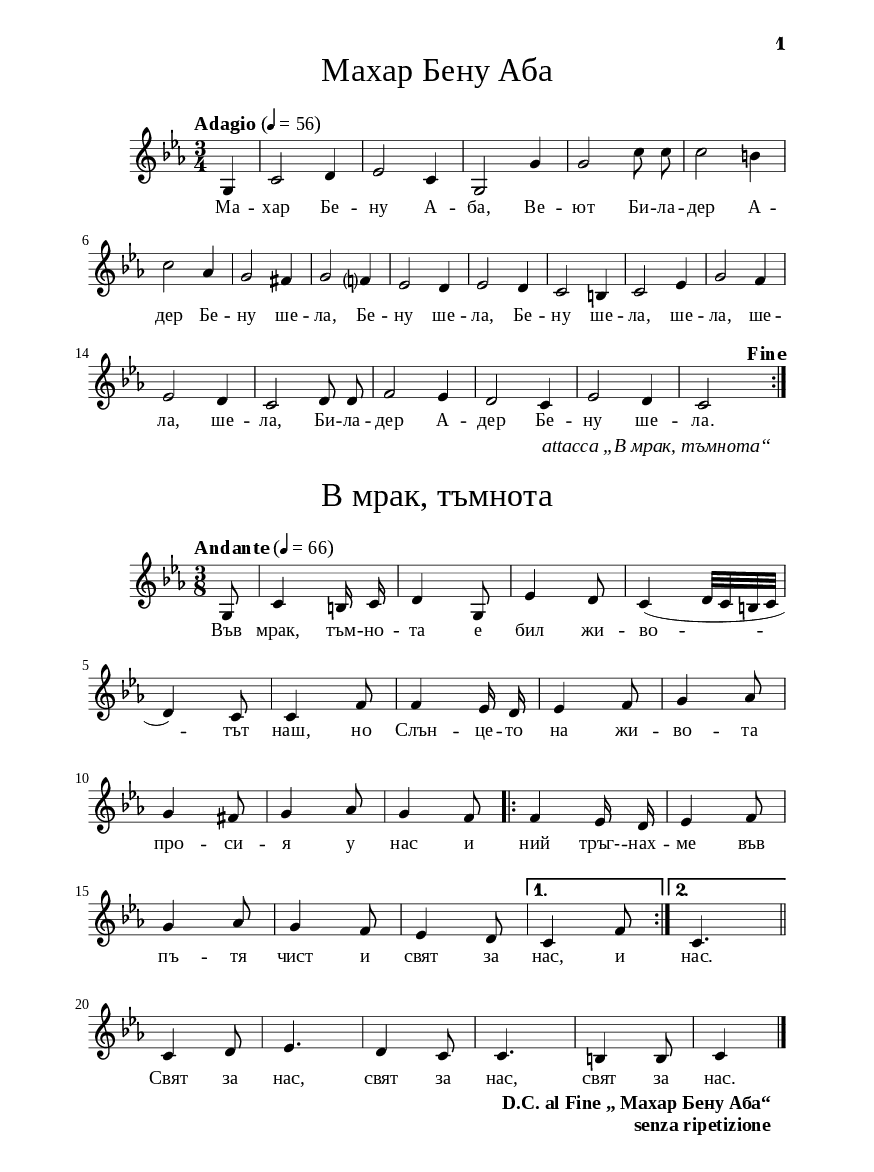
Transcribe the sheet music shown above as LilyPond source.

\version "2.24.4"

% include paper part and global functions
\include "include/globals.ily"

\bookpart {
  \label #'ref080
  \tocItem \markup "Махар Бену Аба"
  \paper {
    print-all-headers = ##t
    print-page-number = ##t
    print-first-page-number = ##t


    % put page numbers on the top and change the font style.
    oddHeaderMarkup = \markup
    \fill-line {
      ""
      \unless \on-first-page-of-part \fromproperty #'header:instrument
      \if \should-print-page-number \abs-fontsize #7 { \number \fromproperty #'page:page-number-string }
    }
    %% evenHeaderMarkup would inherit the value of
    %% oddHeaderMarkup if it were not defined here
    evenHeaderMarkup = \markup
    \fill-line {
      \if \should-print-page-number \abs-fontsize #7 { \number \fromproperty #'page:page-number-string }
      \unless \on-first-page-of-part \fromproperty #'header:instrument
      ""
    }

    oddFooterMarkup = \markup ""

    evenFooterMarkup = ""
    left-margin = 1.5\cm
    right-margin = 1.5\cm
    top-margin = 1\cm
    bottom-margin = 1.2\cm
    ragged-bottom = ##t % do not spread the staves to fill the whole vertical space
    top-markup-spacing.basic-distance = 0\mm % margin between page number and system for the first page
    top-system-spacing.basic-distance = 10\mm % margin between page number and system for the other pages

    % change distance between staves
    system-system-spacing =
    #'((basic-distance . 14.5)
       (minimum-distance . 6)
       (padding . 1)
       (stretchability . 12))
  }
  \score {
    \include "include/score-layout.ily"

    \new Voice \relative c' {
      \clef treble
      \key c \minor
      \time 3/4
      \tempoFunc "Adagio" 4 "56"

      \autoBeamOff

      \partial 4

      \repeat volta 2 {
        g4 | c2 d4 | es2 c 4 |  g2 g'4 | g2 c8 c8 | c2 b4 |\break  c2 as4 |


        g2 fis4 |g2 f?4 | es2 d4 |  es2 d4 | c2 b4 | c2 es4 | g2 f4 | \break

        es2 d4 | c2 d8 d | f2 es4 | d2 c4 | es2 d4 | \tempo "          Fine" c2
      }

    }

    \addlyrics {
      Ма -- хар Бе -- ну А -- ба, Ве -- ют
      Би -- ла -- дер А -- дер Бе -- ну ше -- ла,
      Бе -- ну ше -- ла, Бе -- ну ше -- ла,
      ше -- ла, ше -- ла, ше -- ла,
      Би -- ла -- дер А -- дер Бе -- ну ше -- ла.
    }

    \header {
      title = \titleFunc #'ref_desc_10 "Махар Бену Аба" "Mahar Benu Aba"
    }

    \midi{}

  } % score

  \markup \huge \italic \dc-one-nobold "attacca „В мрак, тъмнота“"

  \label #'ref080_1
  \tocItem \markup "В мрак, тъмнота"


  \score {
    \include "include/score-layout.ily"
    \new Voice \absolute {
      \clef treble
      \key c \minor
      \time 3/8
      \tempoFunc "Andante" 4 "66"

      \partial 8

      g8  | c'4 \autoBeamOff b16 c' | \autoBeamOn d'4 g8 | es'4 d'8 |  c'4 ( d'32 c' b c'  | \break

      d'4 ) c'8 | c'4 f'8 |  \autoBeamOff f'4 es'16 d' | es'4 f'8 | g'4 as'8 |\break

      g'4 fis'8 | g'4 as'8 | g'4 f'8 |   \repeat volta 2 {
        f'4 es'16 d' |  es'4 f'8 | \break

        g'4 as'8 | g'4 f'8 | es'4 d'8
      }  \alternative { { c'4 f'8 } {  c'4. } } \bar "||"  \break  |

      c'4 d'8 |  es'4. |  d'4 c'8 | c'4. | b4 b8 | c'4  \bar "|."
    }

    \addlyrics {
      Във мрак, тъм
      -- но -- та е бил жи -- во -- тът наш, но Слън
      -- це -- то на жи -- во -- та про -- си -- я у
      нас и ний "тръг-" -- нах -- ме във пъ -- тя чист
      и свят за нас, и нас. Свят за нас, свят за
      нас, свят за нас.
    }

    \header {
      title = \titleFunc #'ref_desc_6 "В мрак, тъмнота" "V mrak, tămnota"
    }

    \midi{}

  }

  \markup \dc-two "D.C. al Fine „ Махар Бену Аба“" "senza ripetizione"


} % bookpart
